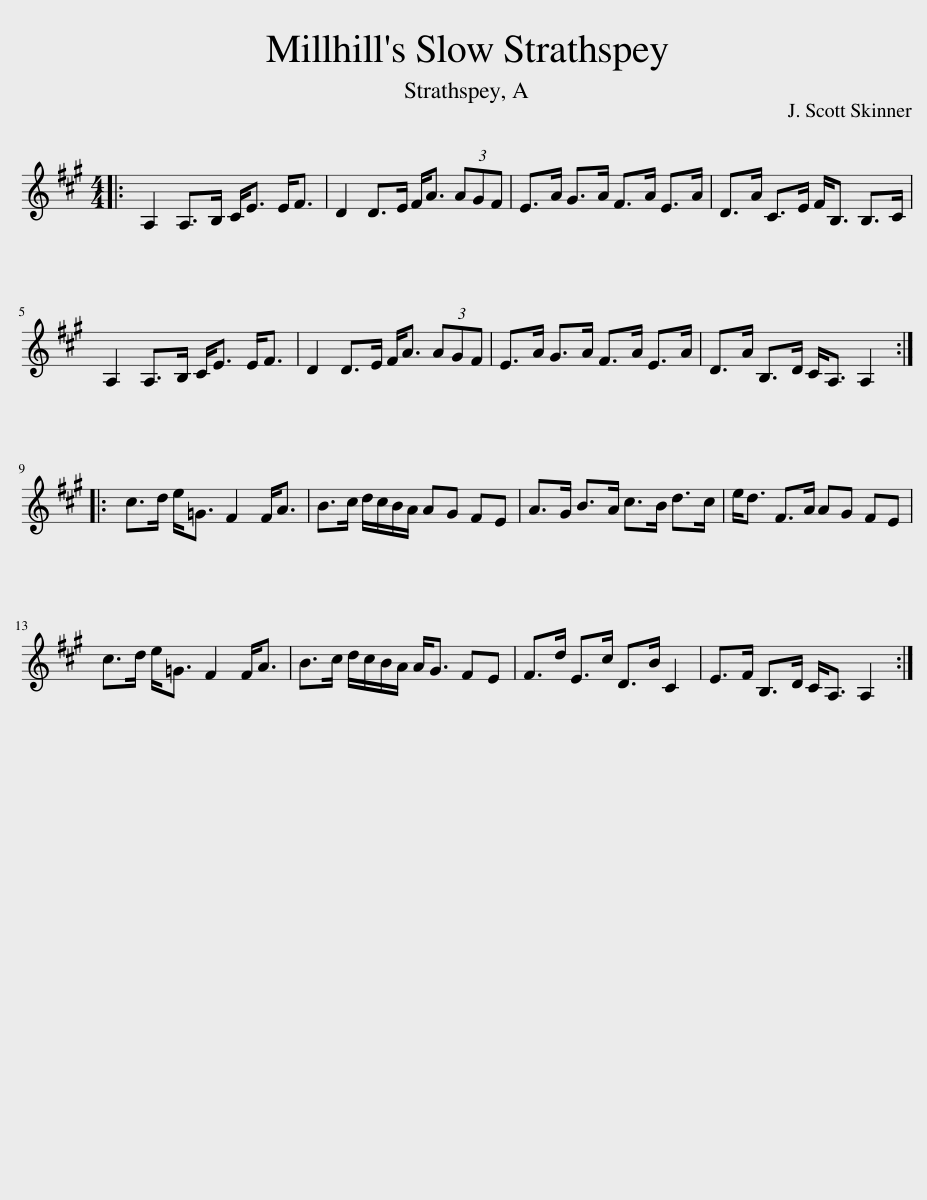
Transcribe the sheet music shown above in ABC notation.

X:1
L:1/8
M:4/4
I:linebreak $
K:A
V:1 treble
V:1
|: A,2 A,>B, C<E E<F | D2 D>E F<A (3AGF | E>A G>A F>A E>A | D>A C>E F<B, B,>C |$ A,2 A,>B, C<E E<F | %5
 D2 D>E F<A (3AGF | E>A G>A F>A E>A | D>A B,>D C<A, A,2 ::$ c>d e<=G F2 F<A | B>c d/c/B/A/ AG FE | %10
 A>G B>A c>B d>c | e<d F>A AG FE |$ c>d e<=G F2 F<A | B>c d/c/B/A/ A<G FE | F>d E>c D>B C2 | %15
 E>F B,>D C<A, A,2 :| %16
